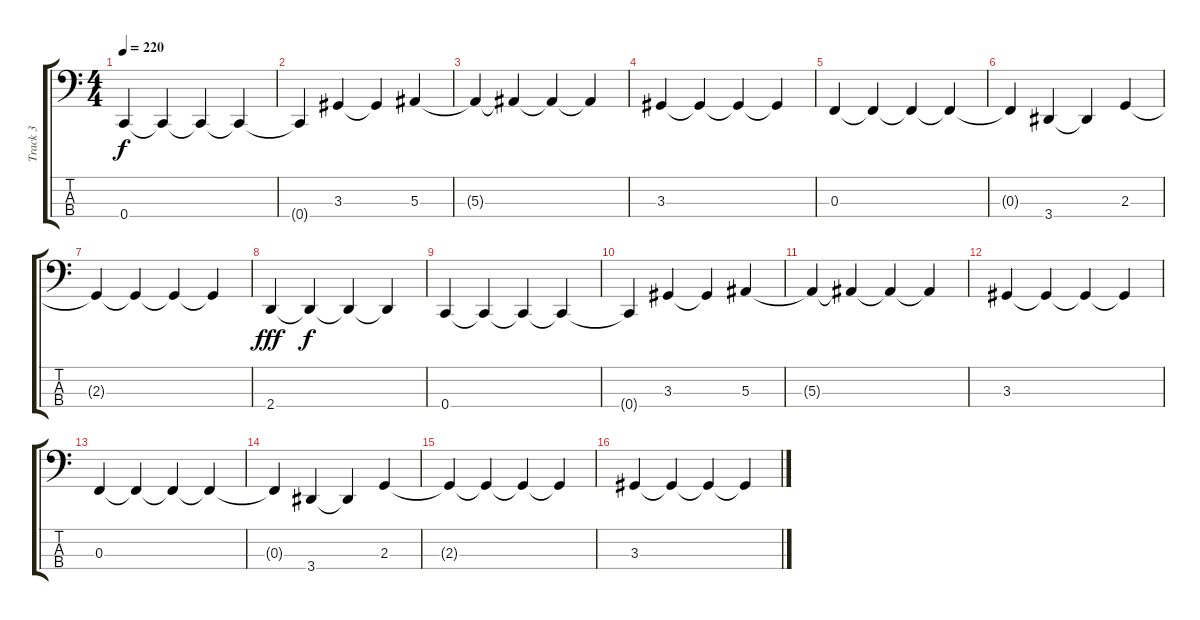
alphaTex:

\track ("Track 3" "Track 3") {instrument electricbasspick}
\staff {score tabs}
\tuning (Eb2 Bb1 F1 C1) {hide}
\ts (4 4)
\tempo 220
\clef f4
\ks c
0.4.4{dy f} 0.4{t}.4 0.4{t}.4 0.4{t}.4 |
0.4{t}.4 3.3.4 3.3{t}.4 5.3.4 |
5.3{t}.4 5.3{t}.4 5.3{t}.4 5.3{t}.4 |
3.3.4 3.3{t}.4 3.3{t}.4 3.3{t}.4 |
0.3.4 0.3{t}.4 0.3{t}.4 0.3{t}.4 |
0.3{t}.4 3.4.4 3.4{t}.4 2.3.4 |
2.3{t}.4 2.3{t}.4 2.3{t}.4 2.3{t}.4 |
2.4.4{dy fff} 2.4{t}.4{dy f} 2.4{t}.4 2.4{t}.4 |
0.4.4 0.4{t}.4 0.4{t}.4 0.4{t}.4 |
0.4{t}.4 3.3.4 3.3{t}.4 5.3.4 |
5.3{t}.4 5.3{t}.4 5.3{t}.4 5.3{t}.4 |
3.3.4 3.3{t}.4 3.3{t}.4 3.3{t}.4 |
0.3.4 0.3{t}.4 0.3{t}.4 0.3{t}.4 |
0.3{t}.4 3.4.4 3.4{t}.4 2.3.4 |
2.3{t}.4 2.3{t}.4 2.3{t}.4 2.3{t}.4 |
3.3.4 3.3{t}.4 3.3{t}.4 3.3{t}.4
